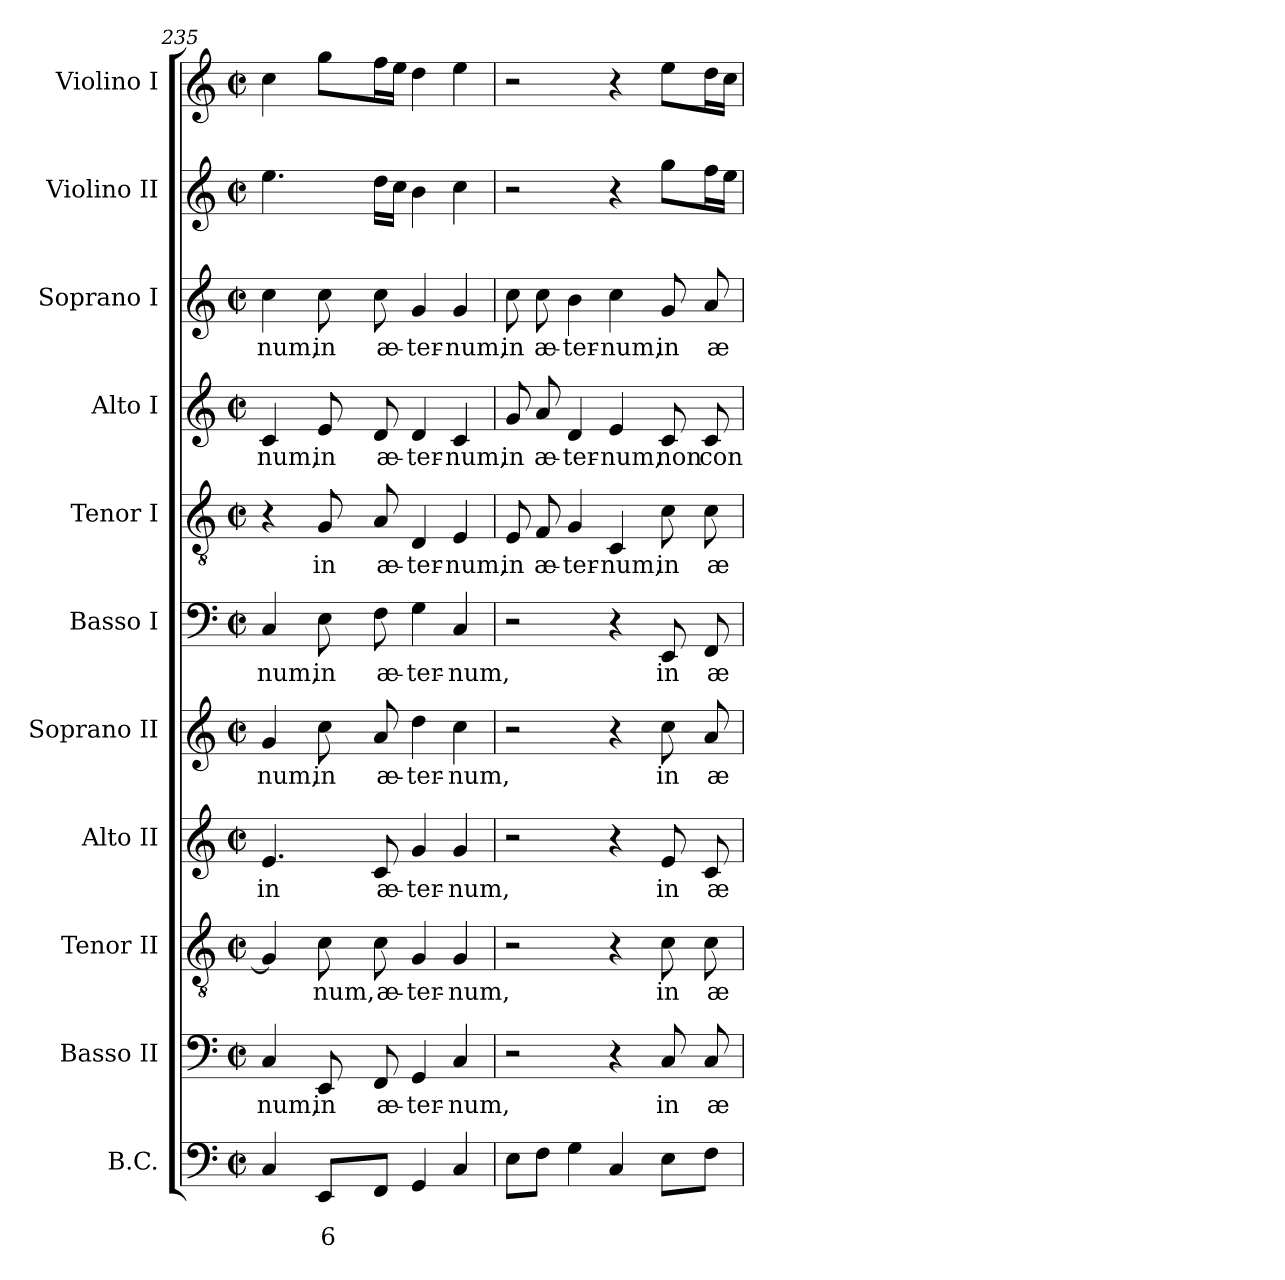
**kern	**text	**text	**kern	**text	**kern	**text	**kern	**text	**kern	**text	**kern	**text	**kern	**text	**kern	**text	**kern	**text	**kern	**kern
*part11	*part11	*part11	*part10	*part10	*part9	*part9	*part8	*part8	*part7	*part7	*part6	*part6	*part5	*part5	*part4	*part4	*part3	*part3	*part2	*part1
*staff11	*staff11	*staff11	*staff10	*staff10	*staff9	*staff9	*staff8	*staff8	*staff7	*staff7	*staff6	*staff6	*staff5	*staff5	*staff4	*staff4	*staff3	*staff3	*staff2	*staff1
*I"B.C.	*	*	*I"Basso II	*	*I"Tenor II	*	*I"Alto II	*	*I"Soprano II	*	*I"Basso I	*	*I"Tenor I	*	*I"Alto I	*	*I"Soprano I	*	*I"Violino II	*I"Violino I
*I'BC	*	*	*I'B 2	*	*I'T 2	*	*I'A 2	*	*I'S 2	*	*I'B 1	*	*I'T 1	*	*I'A 1	*	*I'S 1	*	*I'Vln. II	*I'Vln. I
!!LO:PB:g=z
*clefF4	*	*	*clefF4	*	*clefGv2	*	*clefG2	*	*clefG2	*	*clefF4	*	*clefGv2	*	*clefG2	*	*clefG2	*	*clefG2	*clefG2
*k[]	*	*	*k[]	*	*k[]	*	*k[]	*	*k[]	*	*k[]	*	*k[]	*	*k[]	*	*k[]	*	*k[]	*k[]
*C:	*	*	*C:	*	*C:	*	*C:	*	*C:	*	*C:	*	*C:	*	*C:	*	*C:	*	*C:	*C:
*M2/2	*	*	*M2/2	*	*M2/2	*	*M2/2	*	*M2/2	*	*M2/2	*	*M2/2	*	*M2/2	*	*M2/2	*	*M2/2	*M2/2
*met(c|)	*	*	*met(c|)	*	*met(c|)	*	*met(c|)	*	*met(c|)	*	*met(c|)	*	*met(c|)	*	*met(c|)	*	*met(c|)	*	*met(c|)	*met(c|)
=235	=235	=235	=235	=235	=235	=235	=235	=235	=235	=235	=235	=235	=235	=235	=235	=235	=235	=235	=235	=235
!	!	!	!	!LO:LY:b	!	!	!	!	!	!	!	!	!	!	!	!	!	!	!	!
!	!	!	!	!	!	!	!	!LO:LY:b	!	!	!	!	!	!	!	!	!	!	!	!
!	!	!	!	!	!	!	!	!	!	!LO:LY:b	!	!	!	!	!	!	!	!	!	!
!	!	!	!	!	!	!	!	!	!	!	!	!LO:LY:b	!	!	!	!	!	!	!	!
!	!	!	!	!	!	!	!	!	!	!	!	!	!	!	!	!LO:LY:b	!	!	!	!
!	!	!	!	!	!	!	!	!	!	!	!	!	!	!	!	!	!	!LO:LY:b	!	!
4C/	.	.	4C/	-num,	4G/]	.	4.e/	in	4g/	-num,	4C/	-num,	4r	.	4c/	-num,	4cc\	-num,	4.ee\	4cc\
!	!	!LO:LY:b	!	!	!	!	!	!	!	!	!	!	!	!	!	!	!	!	!	!
!	!	!	!	!LO:LY:b	!	!	!	!	!	!	!	!	!	!	!	!	!	!	!	!
!	!	!	!	!	!	!LO:LY:b	!	!	!	!	!	!	!	!	!	!	!	!	!	!
!	!	!	!	!	!	!	!	!	!	!LO:LY:b	!	!	!	!	!	!	!	!	!	!
!	!	!	!	!	!	!	!	!	!	!	!	!LO:LY:b	!	!	!	!	!	!	!	!
!	!	!	!	!	!	!	!	!	!	!	!	!	!	!LO:LY:b	!	!	!	!	!	!
!	!	!	!	!	!	!	!	!	!	!	!	!	!	!	!	!LO:LY:b	!	!	!	!
!	!	!	!	!	!	!	!	!	!	!	!	!	!	!	!	!	!	!LO:LY:b	!	!
8EE/L	.	6	8EE/	in	8c\	-num,	.	.	8cc\	in	8E\	in	8G/	in	8e/	in	8cc\	in	.	8gg\L
!	!	!	!	!LO:LY:b	!	!	!	!	!	!	!	!	!	!	!	!	!	!	!	!
!	!	!	!	!	!	!LO:LY:b	!	!	!	!	!	!	!	!	!	!	!	!	!	!
!	!	!	!	!	!	!	!	!LO:LY:b	!	!	!	!	!	!	!	!	!	!	!	!
!	!	!	!	!	!	!	!	!	!	!LO:LY:b	!	!	!	!	!	!	!	!	!	!
!	!	!	!	!	!	!	!	!	!	!	!	!LO:LY:b	!	!	!	!	!	!	!	!
!	!	!	!	!	!	!	!	!	!	!	!	!	!	!LO:LY:b	!	!	!	!	!	!
!	!	!	!	!	!	!	!	!	!	!	!	!	!	!	!	!LO:LY:b	!	!	!	!
!	!	!	!	!	!	!	!	!	!	!	!	!	!	!	!	!	!	!LO:LY:b	!	!
8FF/J	.	.	8FF/	æ-	8c\	æ-	8c/	æ-	8a/	æ-	8F\	æ-	8A/	æ-	8d/	æ-	8cc\	æ-	16dd\LL	16ff\L
.	.	.	.	.	.	.	.	.	.	.	.	.	.	.	.	.	.	.	16cc\JJ	16ee\JJ
!	!	!	!	!LO:LY:b	!	!	!	!	!	!	!	!	!	!	!	!	!	!	!	!
!	!	!	!	!	!	!LO:LY:b	!	!	!	!	!	!	!	!	!	!	!	!	!	!
!	!	!	!	!	!	!	!	!LO:LY:b	!	!	!	!	!	!	!	!	!	!	!	!
!	!	!	!	!	!	!	!	!	!	!LO:LY:b	!	!	!	!	!	!	!	!	!	!
!	!	!	!	!	!	!	!	!	!	!	!	!LO:LY:b	!	!	!	!	!	!	!	!
!	!	!	!	!	!	!	!	!	!	!	!	!	!	!LO:LY:b	!	!	!	!	!	!
!	!	!	!	!	!	!	!	!	!	!	!	!	!	!	!	!LO:LY:b	!	!	!	!
!	!	!	!	!	!	!	!	!	!	!	!	!	!	!	!	!	!	!LO:LY:b	!	!
4GG/	.	.	4GG/	-ter-	4G/	-ter-	4g/	-ter-	4dd\	-ter-	4G\	-ter-	4D/	-ter-	4d/	-ter-	4g/	-ter-	4b\	4dd\
!	!	!	!	!LO:LY:b	!	!	!	!	!	!	!	!	!	!	!	!	!	!	!	!
!	!	!	!	!	!	!LO:LY:b	!	!	!	!	!	!	!	!	!	!	!	!	!	!
!	!	!	!	!	!	!	!	!LO:LY:b	!	!	!	!	!	!	!	!	!	!	!	!
!	!	!	!	!	!	!	!	!	!	!LO:LY:b	!	!	!	!	!	!	!	!	!	!
!	!	!	!	!	!	!	!	!	!	!	!	!LO:LY:b	!	!	!	!	!	!	!	!
!	!	!	!	!	!	!	!	!	!	!	!	!	!	!LO:LY:b	!	!	!	!	!	!
!	!	!	!	!	!	!	!	!	!	!	!	!	!	!	!	!LO:LY:b	!	!	!	!
!	!	!	!	!	!	!	!	!	!	!	!	!	!	!	!	!	!	!LO:LY:b	!	!
4C/	.	.	4C/	-num,	4G/	-num,	4g/	-num,	4cc\	-num,	4C/	-num,	4E/	-num,	4c/	-num,	4g/	-num,	4cc\	4ee\
=236	=236	=236	=236	=236	=236	=236	=236	=236	=236	=236	=236	=236	=236	=236	=236	=236	=236	=236	=236	=236
!	!	!	!	!	!	!	!	!	!	!	!	!	!	!LO:LY:b	!	!	!	!	!	!
!	!	!	!	!	!	!	!	!	!	!	!	!	!	!	!	!LO:LY:b	!	!	!	!
!	!	!	!	!	!	!	!	!	!	!	!	!	!	!	!	!	!	!LO:LY:b	!	!
8E\L	.	.	2r	.	2r	.	2r	.	2r	.	2r	.	8E/	in	8g/	in	8cc\	in	2r	2r
!	!	!	!	!	!	!	!	!	!	!	!	!	!	!LO:LY:b	!	!	!	!	!	!
!	!	!	!	!	!	!	!	!	!	!	!	!	!	!	!	!LO:LY:b	!	!	!	!
!	!	!	!	!	!	!	!	!	!	!	!	!	!	!	!	!	!	!LO:LY:b	!	!
8F\J	.	.	.	.	.	.	.	.	.	.	.	.	8F/	æ-	8a/	æ-	8cc\	æ-	.	.
!	!	!	!	!	!	!	!	!	!	!	!	!	!	!LO:LY:b	!	!	!	!	!	!
!	!	!	!	!	!	!	!	!	!	!	!	!	!	!	!	!LO:LY:b	!	!	!	!
!	!	!	!	!	!	!	!	!	!	!	!	!	!	!	!	!	!	!LO:LY:b	!	!
4G\	.	.	.	.	.	.	.	.	.	.	.	.	4G/	-ter-	4d/	-ter-	4b\	-ter-	.	.
!	!	!	!	!	!	!	!	!	!	!	!	!	!	!LO:LY:b	!	!	!	!	!	!
!	!	!	!	!	!	!	!	!	!	!	!	!	!	!	!	!LO:LY:b	!	!	!	!
!	!	!	!	!	!	!	!	!	!	!	!	!	!	!	!	!	!	!LO:LY:b	!	!
4C/	.	.	4r	.	4r	.	4r	.	4r	.	4r	.	4C/	-num,	4e/	-num,	4cc\	-num,	4r	4r
!	!	!	!	!LO:LY:b	!	!	!	!	!	!	!	!	!	!	!	!	!	!	!	!
!	!	!	!	!	!	!LO:LY:b	!	!	!	!	!	!	!	!	!	!	!	!	!	!
!	!	!	!	!	!	!	!	!LO:LY:b	!	!	!	!	!	!	!	!	!	!	!	!
!	!	!	!	!	!	!	!	!	!	!LO:LY:b	!	!	!	!	!	!	!	!	!	!
!	!	!	!	!	!	!	!	!	!	!	!	!LO:LY:b	!	!	!	!	!	!	!	!
!	!	!	!	!	!	!	!	!	!	!	!	!	!	!LO:LY:b	!	!	!	!	!	!
!	!	!	!	!	!	!	!	!	!	!	!	!	!	!	!	!LO:LY:b	!	!	!	!
!	!	!	!	!	!	!	!	!	!	!	!	!	!	!	!	!	!	!LO:LY:b	!	!
8E\L	.	.	8C/	in	8c\	in	8e/	in	8cc\	in	8EE/	in	8c\	in	8c/	non	8g/	in	8gg\L	8ee\L
!	!	!	!	!LO:LY:b	!	!	!	!	!	!	!	!	!	!	!	!	!	!	!	!
!	!	!	!	!	!	!LO:LY:b	!	!	!	!	!	!	!	!	!	!	!	!	!	!
!	!	!	!	!	!	!	!	!LO:LY:b	!	!	!	!	!	!	!	!	!	!	!	!
!	!	!	!	!	!	!	!	!	!	!LO:LY:b	!	!	!	!	!	!	!	!	!	!
!	!	!	!	!	!	!	!	!	!	!	!	!LO:LY:b	!	!	!	!	!	!	!	!
!	!	!	!	!	!	!	!	!	!	!	!	!	!	!LO:LY:b	!	!	!	!	!	!
!	!	!	!	!	!	!	!	!	!	!	!	!	!	!	!	!LO:LY:b	!	!	!	!
!	!	!	!	!	!	!	!	!	!	!	!	!	!	!	!	!	!	!LO:LY:b	!	!
8F\J	.	.	8C/	æ-	8c\	æ-	8c/	æ-	8a/	æ-	8FF/	æ-	8c\	æ-	8c/	con-	8a/	æ-	16ff\L	16dd\L
.	.	.	.	.	.	.	.	.	.	.	.	.	.	.	.	.	.	.	16ee\JJ	16cc\JJ
=	=	=	=	=	=	=	=	=	=	=	=	=	=	=	=	=	=	=	=	=
*-	*-	*-	*-	*-	*-	*-	*-	*-	*-	*-	*-	*-	*-	*-	*-	*-	*-	*-	*-	*-
